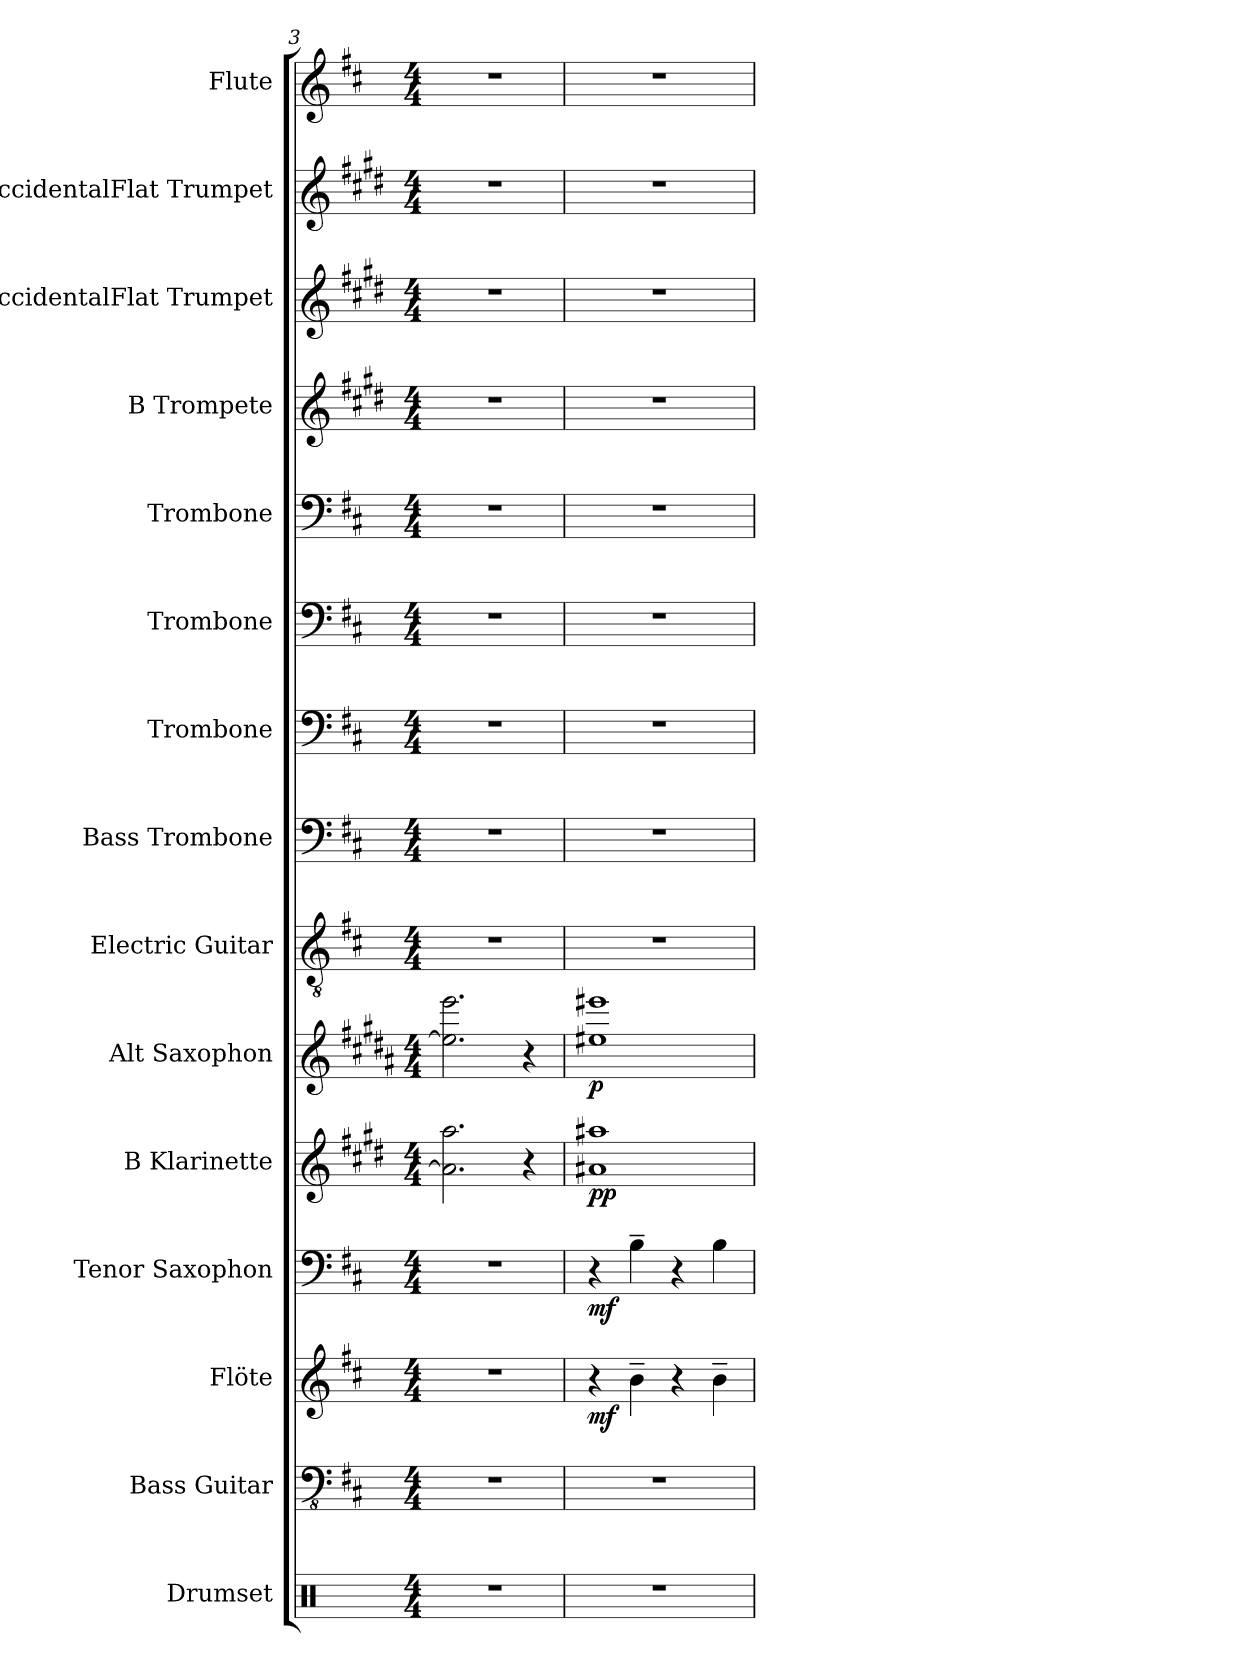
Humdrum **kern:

**kern	**kern	**kern	**dynam	**kern	**dynam	**kern	**dynam	**kern	**dynam	**kern	**kern	**kern	**kern	**kern	**kern	**kern	**kern	**kern
*part15	*part14	*part13	*part13	*part12	*part12	*part11	*part11	*part10	*part10	*part9	*part8	*part7	*part6	*part5	*part4	*part3	*part2	*part1
*staff15	*staff14	*staff13	*staff13	*staff12	*staff12	*staff11	*staff11	*staff10	*staff10	*staff9	*staff8	*staff7	*staff6	*staff5	*staff4	*staff3	*staff2	*staff1
*I"Drumset	*I"Bass Guitar	*I"Flöte	*	*I"Tenor Saxophon	*	*I"B Klarinette	*	*I"Alt Saxophon	*	*I"Electric Guitar	*I"Bass Trombone	*I"Trombone	*I"Trombone	*I"Trombone	*I"B Trompete	*I"BaccidentalFlat Trumpet	*I"BaccidentalFlat Trumpet	*I"Flute
*I'Drs.	*I'B. Guit.	*I'Fl.	*	*I'T. Sax.	*	*I'B Kl.	*	*I'A. Sax.	*	*I'El. Guit.	*I'B. Trb.	*I'Trb.	*I'Trb.	*I'Trb.	*I'B Tpt.	*I'BaccidentalFlat Tpt.	*I'BaccidentalFlat Tpt.	*I'Fl.
*clefX	*clefFv4	*clefG2	*	*clefF4	*	*clefG2	*	*clefG2	*	*clefGv2	*clefF4	*clefF4	*clefF4	*clefF4	*clefG2	*clefG2	*clefG2	*clefG2
*	*	*	*	*ITrd8c14	*	*ITrd1c2	*	*ITrd5c9	*	*	*	*	*	*	*ITrd1c2	*ITrd1c2	*ITrd1c2	*
*k[]	*k[f#c#]	*k[f#c#]	*	*k[f#c#]	*	*k[f#c#]	*	*k[f#c#]	*	*k[f#c#]	*k[f#c#]	*k[f#c#]	*k[f#c#]	*k[f#c#]	*k[f#c#]	*k[f#c#]	*k[f#c#]	*k[f#c#]
*M4/4	*M4/4	*M4/4	*	*M4/4	*	*M4/4	*	*M4/4	*	*M4/4	*M4/4	*M4/4	*M4/4	*M4/4	*M4/4	*M4/4	*M4/4	*M4/4
=3	=3	=3	=3	=3	=3	=3	=3	=3	=3	=3	=3	=3	=3	=3	=3	=3	=3	=3
1r	1r	1r	.	1r	.	2.g\] 2.gg\	.	2.g\] 2.gg\	.	1r	1r	1r	1r	1r	1r	1r	1r	1r
.	.	.	.	.	.	4r	.	4r	.	.	.	.	.	.	.	.	.	.
=4	=4	=4	=4	=4	=4	=4	=4	=4	=4	=4	=4	=4	=4	=4	=4	=4	=4	=4
!	!	!	!LO:DY:b	!	!LO:DY:b	!	!LO:DY:b	!	!	!	!	!	!	!	!	!	!	!
!	!	!	!	!	!	!	!LO:DY:n=1:b	!	!LO:DY:b	!	!	!	!	!	!	!	!	!
1r	1r	4r	mf	4r	mf	1g#X 1gg#X	p p	1g#X 1gg#X	p	1r	1r	1r	1r	1r	1r	1r	1r	1r
.	.	4b~\	.	4BB~\	.	.	.	.	.	.	.	.	.	.	.	.	.	.
.	.	4r	.	4r	.	.	.	.	.	.	.	.	.	.	.	.	.	.
.	.	4b~\	.	4BB\	.	.	.	.	.	.	.	.	.	.	.	.	.	.
=	=	=	=	=	=	=	=	=	=	=	=	=	=	=	=	=	=	=
*-	*-	*-	*-	*-	*-	*-	*-	*-	*-	*-	*-	*-	*-	*-	*-	*-	*-	*-
